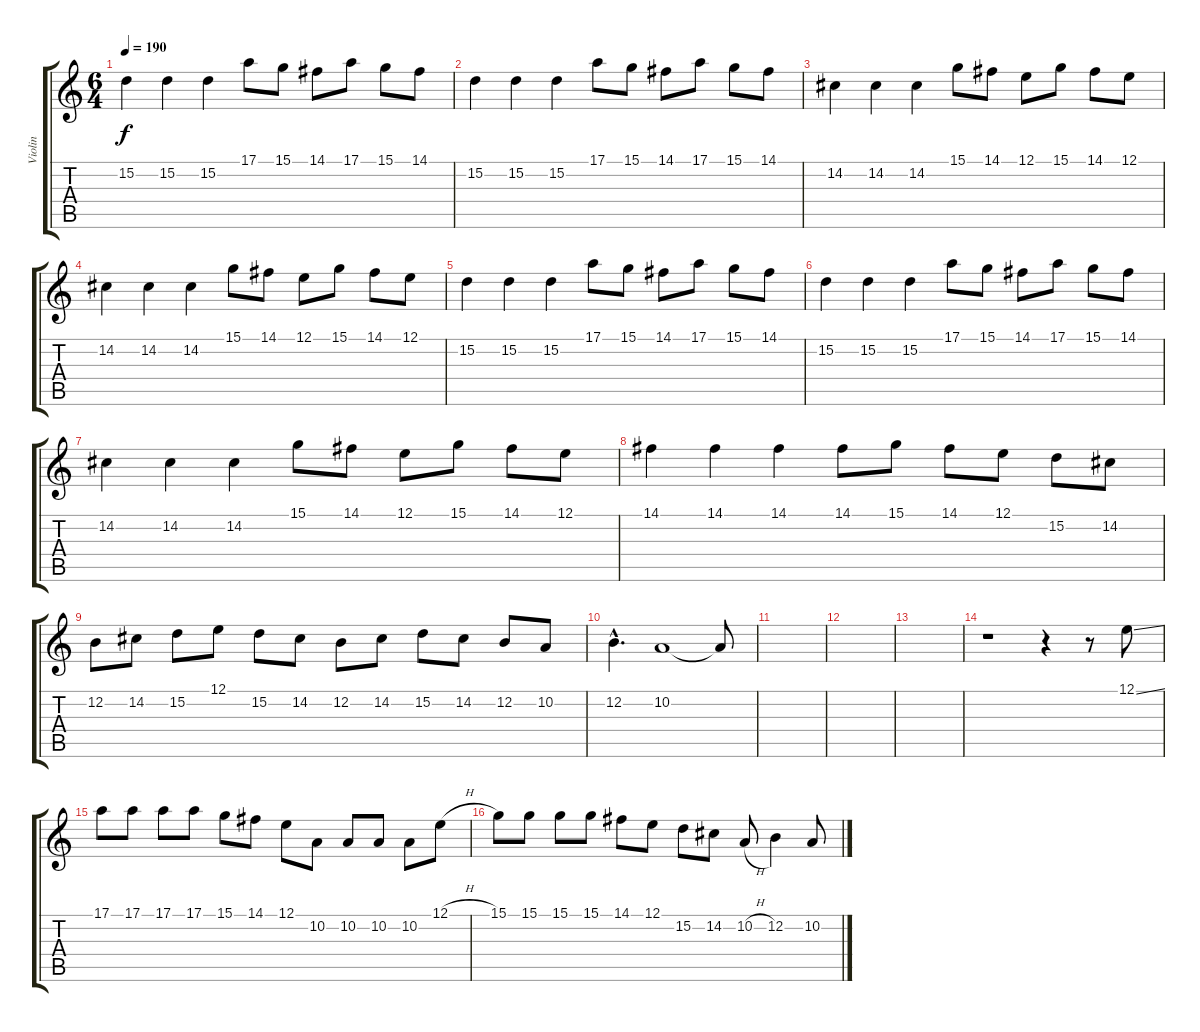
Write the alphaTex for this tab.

\track ("Violin" "Violin") {instrument violin}
\staff {score tabs}
\tuning (E4 B3 G3 D3 A2 E2) {hide}
\ts (6 4)
\tempo 190
\clef g2
\ks c
15.2.4{dy f} 15.2.4 15.2.4 17.1.8 15.1.8 14.1.8 17.1.8 15.1.8 14.1.8 |
15.2.4 15.2.4 15.2.4 17.1.8 15.1.8 14.1.8 17.1.8 15.1.8 14.1.8 |
14.2.4 14.2.4 14.2.4 15.1.8 14.1.8 12.1.8 15.1.8 14.1.8 12.1.8 |
14.2.4 14.2.4 14.2.4 15.1.8 14.1.8 12.1.8 15.1.8 14.1.8 12.1.8 |
15.2.4 15.2.4 15.2.4 17.1.8 15.1.8 14.1.8 17.1.8 15.1.8 14.1.8 |
15.2.4 15.2.4 15.2.4 17.1.8 15.1.8 14.1.8 17.1.8 15.1.8 14.1.8 |
14.2.4 14.2.4 14.2.4 15.1.8 14.1.8 12.1.8 15.1.8 14.1.8 12.1.8 |
14.1.4 14.1.4 14.1.4 14.1.8 15.1.8 14.1.8 12.1.8 15.2.8 14.2.8 |
12.2.8 14.2.8 15.2.8 12.1.8 15.2.8 14.2.8 12.2.8 14.2.8 15.2.8 14.2.8 12.2.8 10.2.8 |
12.2{hac}.4{d} 10.2.1 10.2{t}.8 |
|
|
|
r.1 r.4 r.8 12.1{ss}.8 |
17.1.8 17.1.8 17.1.8 17.1.8 15.1.8 14.1.8 12.1.8 10.2.8 10.2.8 10.2.8 10.2.8 12.1{h}.8 |
15.1.8 15.1.8 15.1.8 15.1.8 14.1.8 12.1.8 15.2.8 14.2.8 10.2{h}.8 12.2.4 10.2{h}.8
